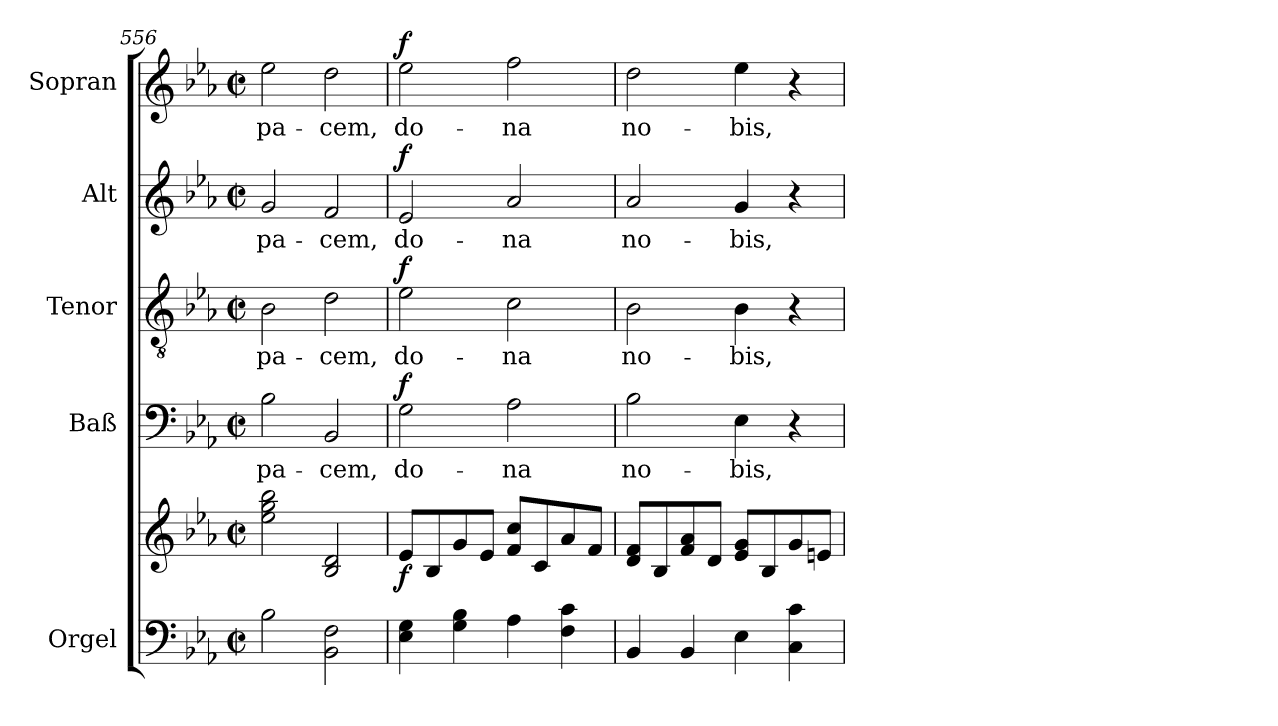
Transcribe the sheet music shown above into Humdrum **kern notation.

**kern	**kern	**dynam	**kern	**text	**dynam	**kern	**text	**dynam	**kern	**text	**dynam	**kern	**text	**dynam
*part5	*part5	*part5	*part4	*part4	*part4	*part3	*part3	*part3	*part2	*part2	*part2	*part1	*part1	*part1
*staff6	*staff5	*staff5/6	*staff4	*staff4	*staff4	*staff3	*staff3	*staff3	*staff2	*staff2	*staff2	*staff1	*staff1	*staff1
*I"Orgel	*	*	*I"Baß	*	*	*I"Tenor	*	*	*I"Alt	*	*	*I"Sopran	*	*
*clefF4	*clefG2	*	*clefF4	*	*	*clefGv2	*	*	*clefG2	*	*	*clefG2	*	*
*k[b-e-a-]	*k[b-e-a-]	*	*k[b-e-a-]	*	*	*k[b-e-a-]	*	*	*k[b-e-a-]	*	*	*k[b-e-a-]	*	*
*E-:	*E-:	*	*E-:	*	*	*E-:	*	*	*E-:	*	*	*E-:	*	*
*M2/2	*M2/2	*	*M2/2	*	*	*M2/2	*	*	*M2/2	*	*	*M2/2	*	*
*met(c|)	*met(c|)	*	*met(c|)	*	*	*met(c|)	*	*	*met(c|)	*	*	*met(c|)	*	*
=556	=556	=556	=556	=556	=556	=556	=556	=556	=556	=556	=556	=556	=556	=556
!	!	!	!	!LO:LY:b	!	!	!LO:LY:b	!	!	!LO:LY:b	!	!	!LO:LY:b	!
2B-\	2ee-\ 2gg\ 2bb-\	.	2B-\	pa-	.	2B-\	pa-	.	2g/	pa-	.	2ee-\	pa-	.
!	!	!	!	!LO:LY:b	!	!	!LO:LY:b	!	!	!LO:LY:b	!	!	!LO:LY:b	!
2BB-\ 2F\	2B-/ 2d/	.	2BB-/	-cem,	.	2d\	-cem,	.	2f/	-cem,	.	2dd\	-cem,	.
=557	=557	=557	=557	=557	=557	=557	=557	=557	=557	=557	=557	=557	=557	=557
!	!	!LO:DY:b	!	!LO:LY:b	!LO:DY:a	!	!LO:LY:b	!LO:DY:a	!	!LO:LY:b	!LO:DY:a	!	!LO:LY:b	!LO:DY:a
4E-\ 4G\	8e-/L	f	2G\	do-	f	2e-\	do-	f	2e-/	do-	f	2ee-\	do-	f
.	8B-/	.	.	.	.	.	.	.	.	.	.	.	.	.
4G\ 4B-\	8g/	.	.	.	.	.	.	.	.	.	.	.	.	.
.	8e-/J	.	.	.	.	.	.	.	.	.	.	.	.	.
!	!	!	!	!LO:LY:b	!	!	!LO:LY:b	!	!	!LO:LY:b	!	!	!LO:LY:b	!
4A-\	8f/ 8cc/L	.	2A-\	-na	.	2c\	-na	.	2a-/	-na	.	2ff\	-na	.
.	8c/	.	.	.	.	.	.	.	.	.	.	.	.	.
4F\ 4c\	8a-/	.	.	.	.	.	.	.	.	.	.	.	.	.
.	8f/J	.	.	.	.	.	.	.	.	.	.	.	.	.
=558	=558	=558	=558	=558	=558	=558	=558	=558	=558	=558	=558	=558	=558	=558
!	!	!	!	!LO:LY:b	!	!	!LO:LY:b	!	!	!LO:LY:b	!	!	!LO:LY:b	!
4BB-/	8d/ 8f/L	.	2B-\	no-	.	2B-\	no-	.	2a-/	no-	.	2dd\	no-	.
.	8B-/	.	.	.	.	.	.	.	.	.	.	.	.	.
4BB-/	8f/ 8a-/	.	.	.	.	.	.	.	.	.	.	.	.	.
.	8d/J	.	.	.	.	.	.	.	.	.	.	.	.	.
!	!	!	!	!LO:LY:b	!	!	!LO:LY:b	!	!	!LO:LY:b	!	!	!LO:LY:b	!
4E-\	8e-/ 8g/L	.	4E-\	-bis,	.	4B-\	-bis,	.	4g/	-bis,	.	4ee-\	-bis,	.
.	8B-/	.	.	.	.	.	.	.	.	.	.	.	.	.
4C\ 4c\	8g/	.	4r	.	.	4r	.	.	4r	.	.	4r	.	.
.	8en/J	.	.	.	.	.	.	.	.	.	.	.	.	.
=	=	=	=	=	=	=	=	=	=	=	=	=	=	=
*-	*-	*-	*-	*-	*-	*-	*-	*-	*-	*-	*-	*-	*-	*-
